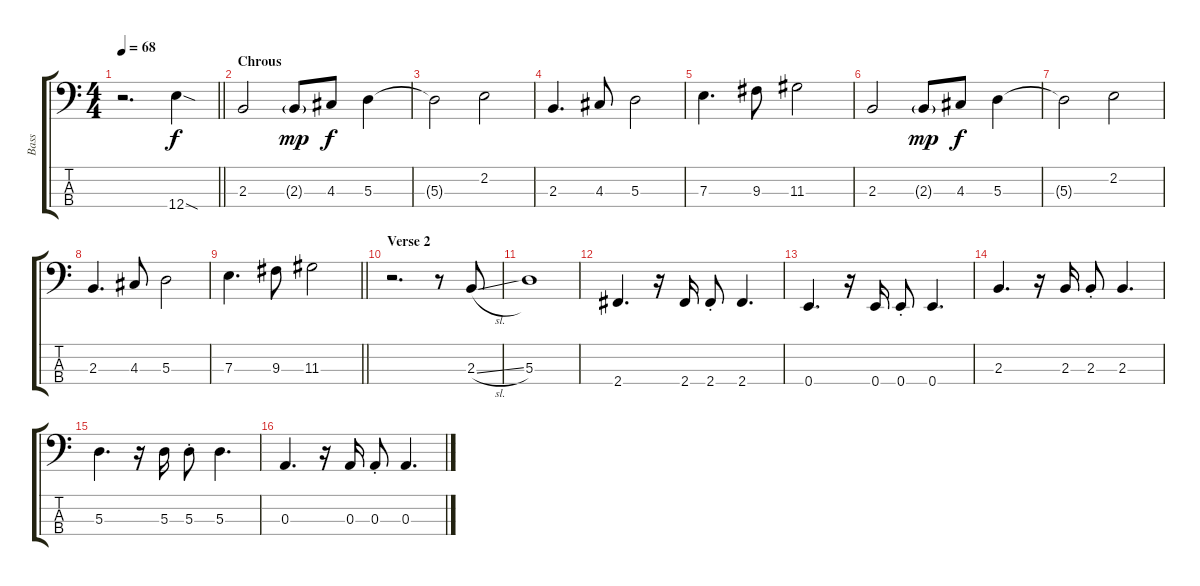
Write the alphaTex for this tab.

\track ("Bass" "Bass") {instrument electricbassfinger}
\staff {score tabs}
\tuning (G2 D2 A1 E1) {hide}
\ts (4 4)
\tempo 68
\clef f4
\barLineRight lightlight
\ks c
r.2{d dy f} 12.4{sod}.4 |
\section ("" "Chrous")
2.3.2 2.3{g}.8{dy mp} 4.3.8{dy f} 5.3.4 |
5.3{t}.2 2.2.2 |
2.3.4{d} 4.3.8 5.3.2 |
7.3.4{d} 9.3.8 11.3.2 |
2.3.2 2.3{g}.8{dy mp} 4.3.8{dy f} 5.3.4 |
5.3{t}.2 2.2.2 |
2.3.4{d} 4.3.8 5.3.2 |
\barLineRight lightlight
7.3.4{d} 9.3.8 11.3.2 |
\section ("" "Verse 2")
r.2{d} r.8 2.3{sl}.8 |
5.3.1 |
2.4.4{d} r.16 2.4.16 2.4{st}.8 2.4.4{d} |
0.4.4{d} r.16 0.4.16 0.4{st}.8 0.4.4{d} |
2.3.4{d} r.16 2.3.16 2.3{st}.8 2.3.4{d} |
5.3.4{d} r.16 5.3.16 5.3{st}.8 5.3.4{d} |
0.3.4{d} r.16 0.3.16 0.3{st}.8 0.3.4{d}
